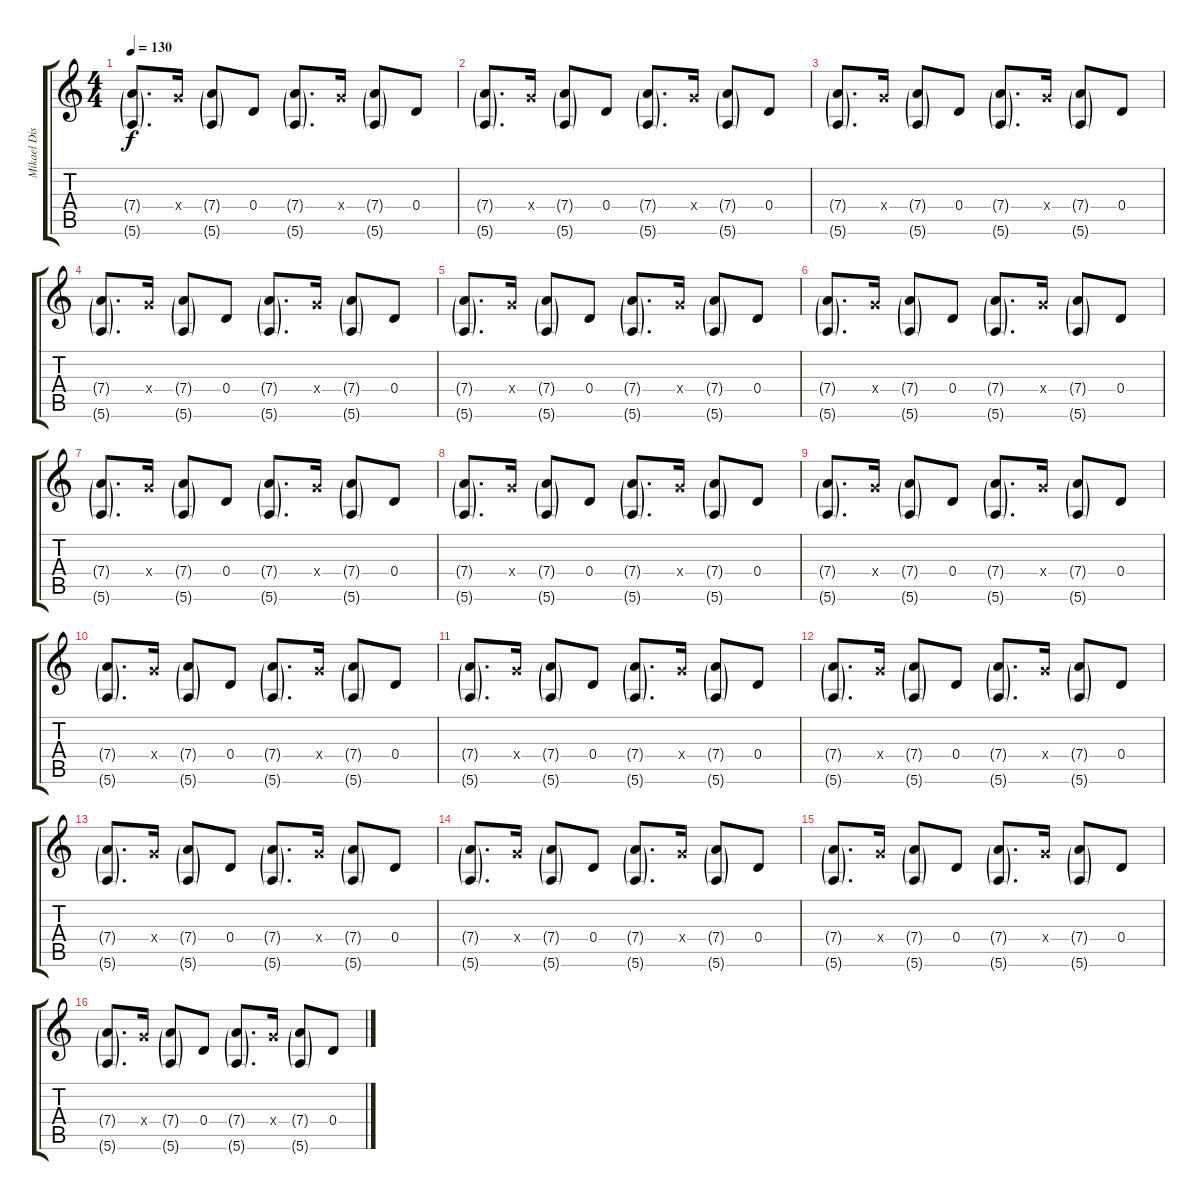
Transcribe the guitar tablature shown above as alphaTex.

\track ("Mikael Distortion" "Mikael Dis") {instrument distortionguitar}
\staff {score tabs}
\tuning (E4 B3 G3 D3 A2 E2) {hide}
\ts (4 4)
\tempo 130
\clef g2
\ks c
(7.4{g} 5.6{g}).8{d dy f} 5.4{x}.16 (7.4{g} 5.6{g}).8 0.4.8 (7.4{g} 5.6{g}).8{d} 5.4{x}.16 (7.4{g} 5.6{g}).8 0.4.8 |
(7.4{g} 5.6{g}).8{d} 5.4{x}.16 (7.4{g} 5.6{g}).8 0.4.8 (7.4{g} 5.6{g}).8{d} 5.4{x}.16 (7.4{g} 5.6{g}).8 0.4.8 |
(7.4{g} 5.6{g}).8{d} 5.4{x}.16 (7.4{g} 5.6{g}).8 0.4.8 (7.4{g} 5.6{g}).8{d} 5.4{x}.16 (7.4{g} 5.6{g}).8 0.4.8 |
(7.4{g} 5.6{g}).8{d} 5.4{x}.16 (7.4{g} 5.6{g}).8 0.4.8 (7.4{g} 5.6{g}).8{d} 5.4{x}.16 (7.4{g} 5.6{g}).8 0.4.8 |
(7.4{g} 5.6{g}).8{d} 5.4{x}.16 (7.4{g} 5.6{g}).8 0.4.8 (7.4{g} 5.6{g}).8{d} 5.4{x}.16 (7.4{g} 5.6{g}).8 0.4.8 |
(7.4{g} 5.6{g}).8{d} 5.4{x}.16 (7.4{g} 5.6{g}).8 0.4.8 (7.4{g} 5.6{g}).8{d} 5.4{x}.16 (7.4{g} 5.6{g}).8 0.4.8 |
(7.4{g} 5.6{g}).8{d} 5.4{x}.16 (7.4{g} 5.6{g}).8 0.4.8 (7.4{g} 5.6{g}).8{d} 5.4{x}.16 (7.4{g} 5.6{g}).8 0.4.8 |
(7.4{g} 5.6{g}).8{d} 5.4{x}.16 (7.4{g} 5.6{g}).8 0.4.8 (7.4{g} 5.6{g}).8{d} 5.4{x}.16 (7.4{g} 5.6{g}).8 0.4.8 |
(7.4{g} 5.6{g}).8{d} 5.4{x}.16 (7.4{g} 5.6{g}).8 0.4.8 (7.4{g} 5.6{g}).8{d} 5.4{x}.16 (7.4{g} 5.6{g}).8 0.4.8 |
(7.4{g} 5.6{g}).8{d} 5.4{x}.16 (7.4{g} 5.6{g}).8 0.4.8 (7.4{g} 5.6{g}).8{d} 5.4{x}.16 (7.4{g} 5.6{g}).8 0.4.8 |
(7.4{g} 5.6{g}).8{d} 5.4{x}.16 (7.4{g} 5.6{g}).8 0.4.8 (7.4{g} 5.6{g}).8{d} 5.4{x}.16 (7.4{g} 5.6{g}).8 0.4.8 |
(7.4{g} 5.6{g}).8{d} 5.4{x}.16 (7.4{g} 5.6{g}).8 0.4.8 (7.4{g} 5.6{g}).8{d} 5.4{x}.16 (7.4{g} 5.6{g}).8 0.4.8 |
(7.4{g} 5.6{g}).8{d} 5.4{x}.16 (7.4{g} 5.6{g}).8 0.4.8 (7.4{g} 5.6{g}).8{d} 5.4{x}.16 (7.4{g} 5.6{g}).8 0.4.8 |
(7.4{g} 5.6{g}).8{d} 5.4{x}.16 (7.4{g} 5.6{g}).8 0.4.8 (7.4{g} 5.6{g}).8{d} 5.4{x}.16 (7.4{g} 5.6{g}).8 0.4.8 |
(7.4{g} 5.6{g}).8{d} 5.4{x}.16 (7.4{g} 5.6{g}).8 0.4.8 (7.4{g} 5.6{g}).8{d} 5.4{x}.16 (7.4{g} 5.6{g}).8 0.4.8 |
(7.4{g} 5.6{g}).8{d} 5.4{x}.16 (7.4{g} 5.6{g}).8 0.4.8 (7.4{g} 5.6{g}).8{d} 5.4{x}.16 (7.4{g} 5.6{g}).8 0.4.8
